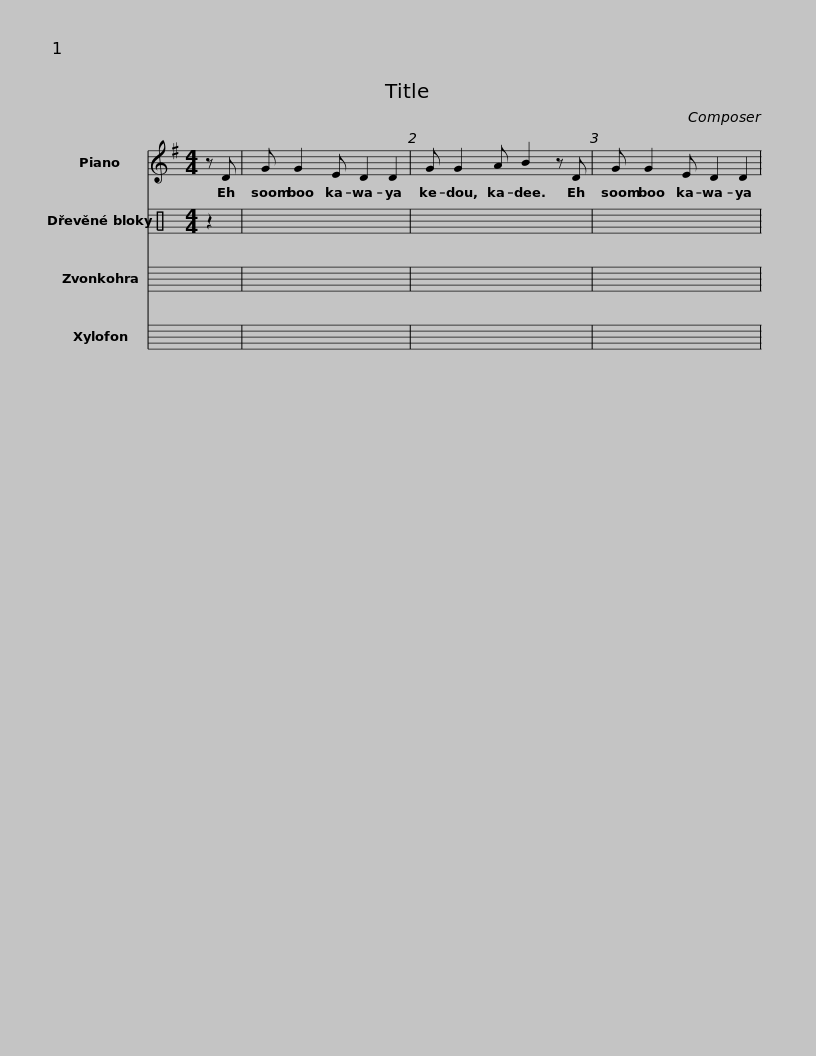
X:1
%%score 1 2 3 4
L:1/8
M:4/4
I:linebreak $
K:G
V:1 treble
V:2 perc
K:none
V:3 treble transpose=24
V:4 treble transpose=12
V:1
 z D | G G2 E D2 D2 | G G2 A B2 z D | G G2 E D2 D2 |$ G G2 A B2 z2 | %5
 G G2 A B2 z2 | G G2 A B2 z2 | G4 A4 | B4 c4 |$ B B2 A G2 G2 | %10
 A A2 F G2 z z |] %11
V:2
 z2 | =f2 ff f2 f2 | =f2 ff f2 f2 | =f2 ff f2 f2 |$ =f2 ff f2 f2 | %5
 =f2 ff f2 f2 | =f2 ff f2 f2 | z8 | z8 |$ =f2 ff f2 f2 | %10
 =f2 ff f2 f2 |] %11
V:3
 z2 | z8 | z4 z D d2 | z8 |$ z4 z D d2 | %5
 z4 z D d2 | z8 | G4 A4 | B4 c4 |$ z8 | %10
 z4 z D d2 |] %11
V:4
 z2 | [Gd]2 z2 [Gd]2 z2 | [Gd]2 z2 [Gd]2 z2 | [Gd]2 z2 [Gd]2 z2 |$ [Gd]2 z2 [Gd]2 z2 | %5
 [Gd]2 z2 [Gd]2 z2 | [Gd]2 z2 [Gd]2 z2 | G4 A4 | B4 c4 |$ [Gd]2 z2 [Gd]2 z2 | %10
 [Gd]2 z2 [Gd]2 z2 |] %11
